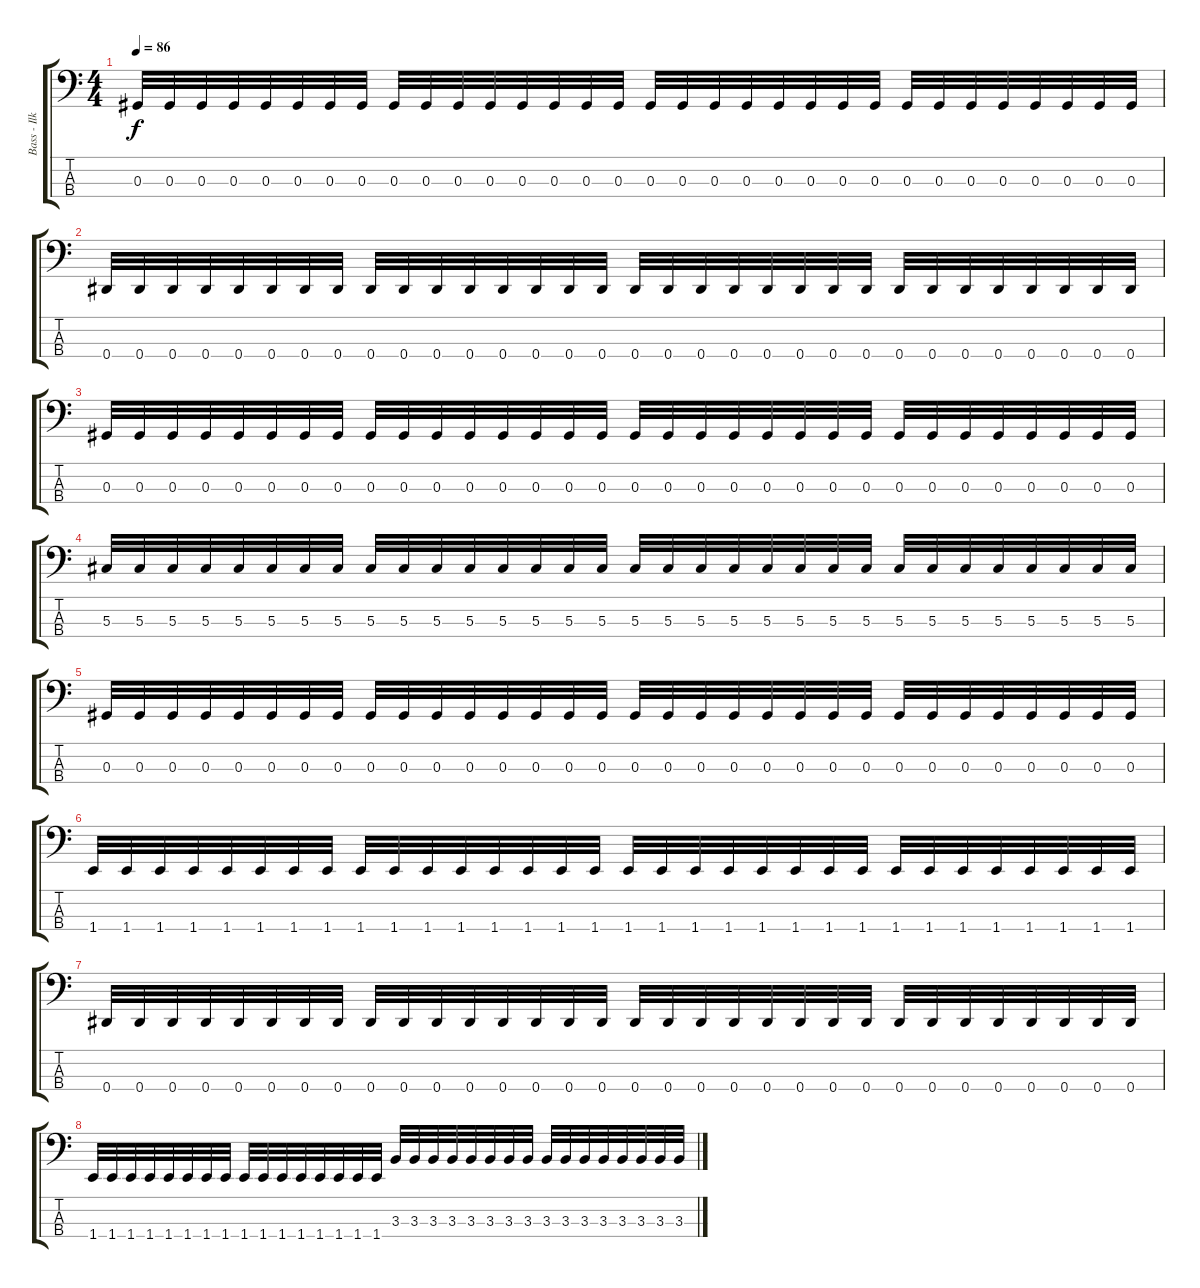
\track ("Bass - Ilker Erstin" "Bass - Ilk") {instrument acousticguitarsteel}
\staff {score tabs}
\tuning (Gb2 Db2 Ab1 Eb1) {hide}
\ts (4 4)
\tempo 86
\clef f4
\ks c
0.3.32{dy f} 0.3.32 0.3.32 0.3.32 0.3.32 0.3.32 0.3.32 0.3.32 0.3.32 0.3.32 0.3.32 0.3.32 0.3.32 0.3.32 0.3.32 0.3.32 0.3.32 0.3.32 0.3.32 0.3.32 0.3.32 0.3.32 0.3.32 0.3.32 0.3.32 0.3.32 0.3.32 0.3.32 0.3.32 0.3.32 0.3.32 0.3.32 |
0.4.32 0.4.32 0.4.32 0.4.32 0.4.32 0.4.32 0.4.32 0.4.32 0.4.32 0.4.32 0.4.32 0.4.32 0.4.32 0.4.32 0.4.32 0.4.32 0.4.32 0.4.32 0.4.32 0.4.32 0.4.32 0.4.32 0.4.32 0.4.32 0.4.32 0.4.32 0.4.32 0.4.32 0.4.32 0.4.32 0.4.32 0.4.32 |
0.3.32 0.3.32 0.3.32 0.3.32 0.3.32 0.3.32 0.3.32 0.3.32 0.3.32 0.3.32 0.3.32 0.3.32 0.3.32 0.3.32 0.3.32 0.3.32 0.3.32 0.3.32 0.3.32 0.3.32 0.3.32 0.3.32 0.3.32 0.3.32 0.3.32 0.3.32 0.3.32 0.3.32 0.3.32 0.3.32 0.3.32 0.3.32 |
5.3.32 5.3.32 5.3.32 5.3.32 5.3.32 5.3.32 5.3.32 5.3.32 5.3.32 5.3.32 5.3.32 5.3.32 5.3.32 5.3.32 5.3.32 5.3.32 5.3.32 5.3.32 5.3.32 5.3.32 5.3.32 5.3.32 5.3.32 5.3.32 5.3.32 5.3.32 5.3.32 5.3.32 5.3.32 5.3.32 5.3.32 5.3.32 |
0.3.32 0.3.32 0.3.32 0.3.32 0.3.32 0.3.32 0.3.32 0.3.32 0.3.32 0.3.32 0.3.32 0.3.32 0.3.32 0.3.32 0.3.32 0.3.32 0.3.32 0.3.32 0.3.32 0.3.32 0.3.32 0.3.32 0.3.32 0.3.32 0.3.32 0.3.32 0.3.32 0.3.32 0.3.32 0.3.32 0.3.32 0.3.32 |
1.4.32 1.4.32 1.4.32 1.4.32 1.4.32 1.4.32 1.4.32 1.4.32 1.4.32 1.4.32 1.4.32 1.4.32 1.4.32 1.4.32 1.4.32 1.4.32 1.4.32 1.4.32 1.4.32 1.4.32 1.4.32 1.4.32 1.4.32 1.4.32 1.4.32 1.4.32 1.4.32 1.4.32 1.4.32 1.4.32 1.4.32 1.4.32 |
0.4.32 0.4.32 0.4.32 0.4.32 0.4.32 0.4.32 0.4.32 0.4.32 0.4.32 0.4.32 0.4.32 0.4.32 0.4.32 0.4.32 0.4.32 0.4.32 0.4.32 0.4.32 0.4.32 0.4.32 0.4.32 0.4.32 0.4.32 0.4.32 0.4.32 0.4.32 0.4.32 0.4.32 0.4.32 0.4.32 0.4.32 0.4.32 |
1.4.32 1.4.32 1.4.32 1.4.32 1.4.32 1.4.32 1.4.32 1.4.32 1.4.32 1.4.32 1.4.32 1.4.32 1.4.32 1.4.32 1.4.32 1.4.32 3.3.32 3.3.32 3.3.32 3.3.32 3.3.32 3.3.32 3.3.32 3.3.32 3.3.32 3.3.32 3.3.32 3.3.32 3.3.32 3.3.32 3.3.32 3.3.32
